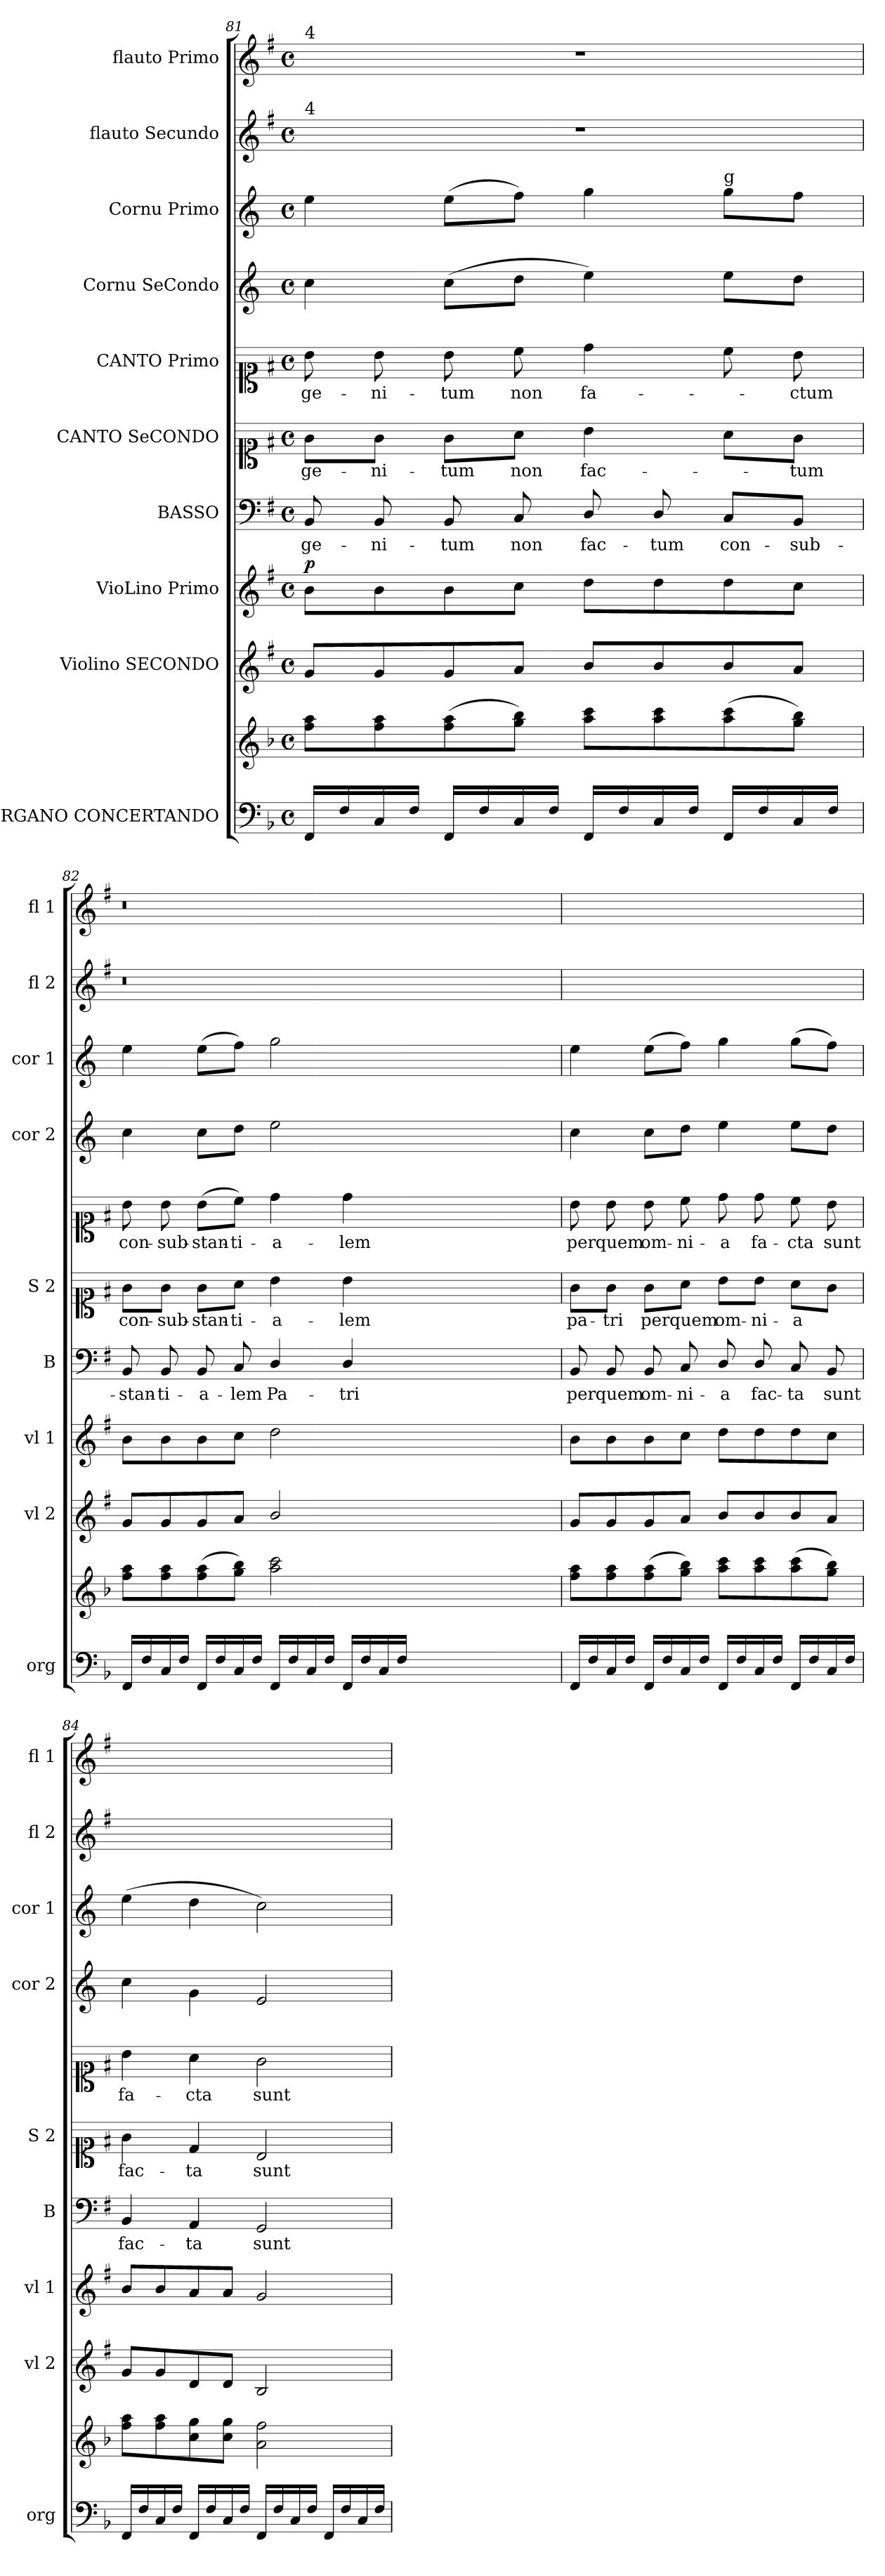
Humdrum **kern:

**kern	**kern	**kern	**kern	**dynam	**kern	**text	**kern	**text	**kern	**text	**kern	**kern	**kern	**kern
*part10	*part10	*part9	*part8	*part8	*part7	*part7	*part6	*part6	*part5	*part5	*part4	*part3	*part2	*part1
*staff11	*staff10	*staff9	*staff8	*staff8	*staff7	*staff7	*staff6	*staff6	*staff5	*staff5	*staff4	*staff3	*staff2	*staff1
*I"ORGANO CONCERTANDO	*	*I"Violino SECONDO	*I"VioLino Primo	*	*I"BASSO	*	*I"CANTO SeCONDO	*	*I"CANTO Primo	*	*I"Cornu SeCondo	*I"Cornu Primo	*I"flauto Secundo	*I"flauto Primo
*I'org	*	*I'vl 2	*I'vl 1	*	*I'B	*	*I'S 2	*	*	*	*I'cor 2	*I'cor 1	*I'fl 2	*I'fl 1
*clefF4	*clefG2	*clefG2	*clefG2	*	*clefF4	*	*clefC1	*	*clefC1	*	*clefG2	*clefG2	*clefG2	*clefG2
*ITrd-1c-2	*ITrd-1c-2	*	*	*	*	*	*	*	*	*	*ITrd3c5	*ITrd3c5	*	*
*k[f#]	*k[f#]	*k[f#]	*k[f#]	*	*k[f#]	*	*k[f#]	*	*k[f#]	*	*k[f#]	*k[f#]	*k[f#]	*k[f#]
*G:	*G:	*G:	*G:	*	*G:	*	*G:	*	*G:	*	*	*	*G:	*G:
*M4/4	*M4/4	*M4/4	*M4/4	*	*M4/4	*	*M4/4	*	*M4/4	*	*M4/4	*M4/4	*M4/4	*M4/4
*met(c)	*met(c)	*met(c)	*met(c)	*	*met(c)	*	*met(c)	*	*met(c)	*	*met(c)	*met(c)	*met(c)	*met(c)
=81	=81	=81	=81	=81	=81	=81	=81	=81	=81	=81	=81	=81	=81	=81
!	!	!	!	!	!	!	!	!	!	!	!	!	!	!LO:TX:a:t=4
!	!	!	!	!	!	!	!	!	!	!	!	!	!LO:TX:a:t=4	!
!	!	!	!	!LO:DY:a	!	!	!	!	!	!	!	!	!	!
16GG/LL	8gg\ 8bb\L	8g/L	8b\L	p	8BB/	ge-	8g\L	ge-	8b\	ge-	4g\	4b\	1r	1r
16G/	.	.	.	.	.	.	.	.	.	.	.	.	.	.
16D/	8gg\ 8bb\	8g/	8b\	.	8BB/	-ni-	8g\J	-ni-	8b\	-ni-	.	.	.	.
16G/JJ	.	.	.	.	.	.	.	.	.	.	.	.	.	.
16GG/LL	(8gg\ 8bb\	8g/	8b\	.	8BB/	-tum	8g\L	-tum	8b\	-tum	(8g\L	(8b\L	.	.
16G/	.	.	.	.	.	.	.	.	.	.	.	.	.	.
16D/	8aa\ 8ccc\J)	8a/J	8cc\J	.	8C/	non	8a\J	non	8cc\	non	8a\J	8cc\J)	.	.
16G/JJ	.	.	.	.	.	.	.	.	.	.	.	.	.	.
16GG/LL	8bb\ 8ddd\L	8b/L	8dd\L	.	8D/	fac-	4b\	fac-	4dd\	fa-	4b\)	4dd\	.	.
16G/	.	.	.	.	.	.	.	.	.	.	.	.	.	.
16D/	8bb\ 8ddd\	8b/	8dd\	.	8D/	-tum	.	.	.	.	.	.	.	.
16G/JJ	.	.	.	.	.	.	.	.	.	.	.	.	.	.
!	!	!	!	!	!	!	!	!	!	!	!	!LO:TX:a:t=g	!	!
16GG/LL	(8bb\ 8ddd\	8b/	8dd\	.	8C/L	con-	8a\L	.	8cc\	.	8b\L	8dd\L	.	.
16G/	.	.	.	.	.	.	.	.	.	.	.	.	.	.
16D/	8aa\ 8ccc\J)	8a/J	8cc\J	.	8BB/J	-sub-	8g\J	-tum	8b\	-ctum	8a\J	8cc\J	.	.
16G/JJ	.	.	.	.	.	.	.	.	.	.	.	.	.	.
=82	=82	=82	=82	=82	=82	=82	=82	=82	=82	=82	=82	=82	=82	=82
16GG/LL	8gg\ 8bb\L	8g/L	8b\L	.	8BB/	-stan-	8g\L	con-	8b\	con-	4g\	4b\	0.r	0.r
16G/	.	.	.	.	.	.	.	.	.	.	.	.	.	.
16D/	8gg\ 8bb\	8g/	8b\	.	8BB/	-ti-	8g\J	-sub-	8b\	-sub-	.	.	.	.
16G/JJ	.	.	.	.	.	.	.	.	.	.	.	.	.	.
16GG/LL	(8gg\ 8bb\	8g/	8b\	.	8BB/	-a-	8g\L	-stan-	(8b\L	-stan-	8g\L	(8b\L	.	.
16G/	.	.	.	.	.	.	.	.	.	.	.	.	.	.
16D/	8aa\ 8ccc\J)	8a/J	8cc\J	.	8C/	-lem	8a\J	-ti-	8cc\J)	-ti-	8a\J	8cc\J)	.	.
16G/JJ	.	.	.	.	.	.	.	.	.	.	.	.	.	.
16GG/LL	2bb\ 2ddd\	2b/	2dd\	.	4D/	Pa-	4b\	-a-	4dd\	-a-	2b\	2dd\	.	.
16G/	.	.	.	.	.	.	.	.	.	.	.	.	.	.
16D/	.	.	.	.	.	.	.	.	.	.	.	.	.	.
16G/JJ	.	.	.	.	.	.	.	.	.	.	.	.	.	.
16GG/LL	.	.	.	.	4D/	-tri	4b\	-lem	4dd\	-lem	.	.	.	.
16G/	.	.	.	.	.	.	.	.	.	.	.	.	.	.
16D/	.	.	.	.	.	.	.	.	.	.	.	.	.	.
16G/JJ	.	.	.	.	.	.	.	.	.	.	.	.	.	.
0ryy	0ryy	0ryy	0ryy	.	0ryy	.	0ryy	.	0ryy	.	0ryy	0ryy	.	.
=83	=83	=83	=83	=83	=83	=83	=83	=83	=83	=83	=83	=83	=83	=83
16GG/LL	8gg\ 8bb\L	8g/L	8b\L	.	8BB/	per	8g\L	pa-	8b\	per	4g\	4b\	1ryy	1ryy
16G/	.	.	.	.	.	.	.	.	.	.	.	.	.	.
16D/	8gg\ 8bb\	8g/	8b\	.	8BB/	quem	8g\J	-tri	8b\	quem	.	.	.	.
16G/JJ	.	.	.	.	.	.	.	.	.	.	.	.	.	.
16GG/LL	(8gg\ 8bb\	8g/	8b\	.	8BB/	om-	8g\L	per	8b\	om-	8g\L	(8b\L	.	.
16G/	.	.	.	.	.	.	.	.	.	.	.	.	.	.
16D/	8aa\ 8ccc\J)	8a/J	8cc\J	.	8C/	-ni-	8a\J	quem	8cc\	-ni-	8a\J	8cc\J)	.	.
16G/JJ	.	.	.	.	.	.	.	.	.	.	.	.	.	.
16GG/LL	8bb\ 8ddd\L	8b/L	8dd\L	.	8D/	-a	8b\L	om-	8dd\	-a	4b\	4dd\	.	.
16G/	.	.	.	.	.	.	.	.	.	.	.	.	.	.
16D/	8bb\ 8ddd\	8b/	8dd\	.	8D/	fac-	8b\J	-ni-	8dd\	fa-	.	.	.	.
16G/JJ	.	.	.	.	.	.	.	.	.	.	.	.	.	.
16GG/LL	(8bb\ 8ddd\	8b/	8dd\	.	8C/	-ta	8a\L	-a	8cc\	-cta	8b\L	(8dd\L	.	.
16G/	.	.	.	.	.	.	.	.	.	.	.	.	.	.
16D/	8aa\ 8ccc\J)	8a/J	8cc\J	.	8BB/	sunt	8g\J	.	8b\	sunt	8a\J	8cc\J)	.	.
16G/JJ	.	.	.	.	.	.	.	.	.	.	.	.	.	.
=84	=84	=84	=84	=84	=84	=84	=84	=84	=84	=84	=84	=84	=84	=84
16GG/LL	8gg\ 8bb\L	8g/L	8b/L	.	4BB/	fac-	4g\	fac-	4b\	fa-	4g\	(4b\	1ryy	1ryy
16G/	.	.	.	.	.	.	.	.	.	.	.	.	.	.
16D/	8gg\ 8bb\	8g/	8b/	.	.	.	.	.	.	.	.	.	.	.
16G/JJ	.	.	.	.	.	.	.	.	.	.	.	.	.	.
16GG/LL	8dd\ 8aa\	8d/	8a/	.	4AA/	-ta	4d/	-ta	4a\	-cta	4d\	4a\	.	.
16G/	.	.	.	.	.	.	.	.	.	.	.	.	.	.
16D/	8dd\ 8aa\J	8d/J	8a/J	.	.	.	.	.	.	.	.	.	.	.
16G/JJ	.	.	.	.	.	.	.	.	.	.	.	.	.	.
16GG/LL	2b\ 2gg\	2B/	2g/	.	2GG/	sunt	2B/	sunt	2g\	sunt	2B/	2g\)	.	.
16G/	.	.	.	.	.	.	.	.	.	.	.	.	.	.
16D/	.	.	.	.	.	.	.	.	.	.	.	.	.	.
16G/JJ	.	.	.	.	.	.	.	.	.	.	.	.	.	.
16GG/LL	.	.	.	.	.	.	.	.	.	.	.	.	.	.
16G/	.	.	.	.	.	.	.	.	.	.	.	.	.	.
16D/	.	.	.	.	.	.	.	.	.	.	.	.	.	.
16G/JJ	.	.	.	.	.	.	.	.	.	.	.	.	.	.
=	=	=	=	=	=	=	=	=	=	=	=	=	=	=
*-	*-	*-	*-	*-	*-	*-	*-	*-	*-	*-	*-	*-	*-	*-
